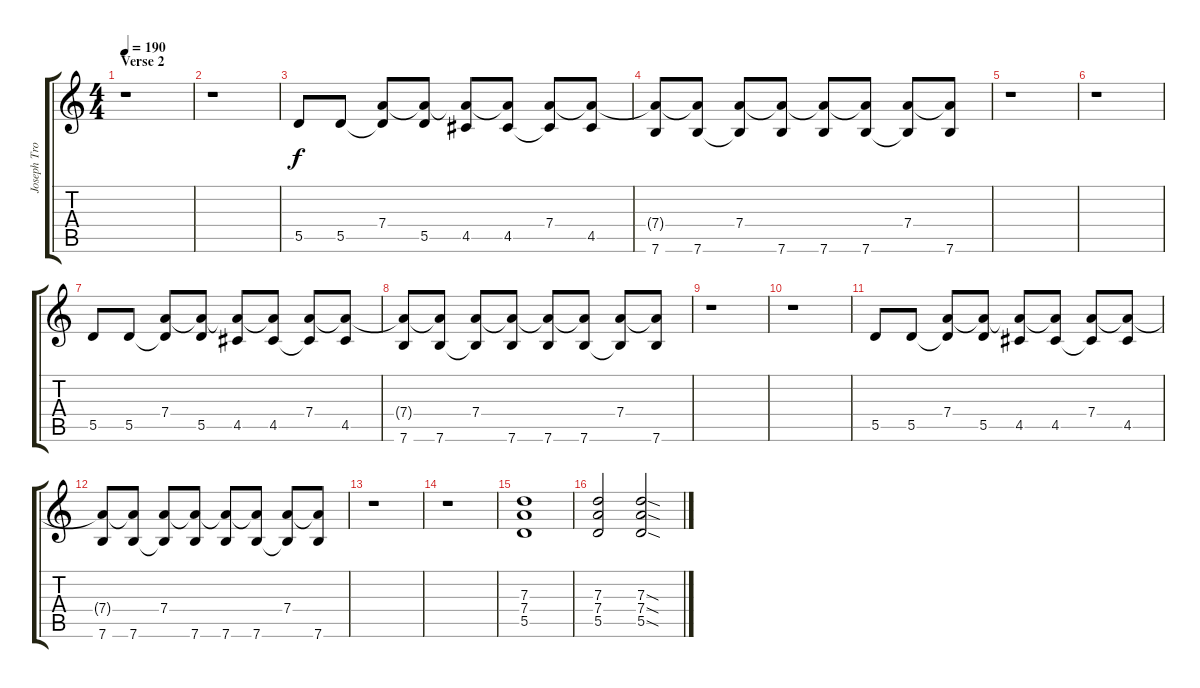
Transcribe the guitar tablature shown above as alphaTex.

\track ("Joseph Trohman (Lead Guitar)" "Joseph Tro") {instrument distortionguitar}
\staff {score tabs}
\tuning (E4 B3 G3 D3 A2 E2) {hide}
\ts (4 4)
\section ("" "Verse 2")
\tempo 190
\clef g2
\ks c
r.1{dy f} |
r.1 |
5.5.8 5.5.8 (7.4 5.5{t}).8 (7.4{t} 5.5).8 (7.4{t} 4.5).8 (7.4{t} 4.5).8 (7.4 4.5{t}).8 (7.4{t} 4.5).8 |
(7.4{t} 7.6).8 (7.4{t} 7.6).8 (7.4 7.6{t}).8 (7.4{t} 7.6).8 (7.4{t} 7.6).8 (7.4{t} 7.6).8 (7.4 7.6{t}).8 (7.4{t} 7.6).8 |
r.1 |
r.1 |
5.5.8 5.5.8 (7.4 5.5{t}).8 (7.4{t} 5.5).8 (7.4{t} 4.5).8 (7.4{t} 4.5).8 (7.4 4.5{t}).8 (7.4{t} 4.5).8 |
(7.4{t} 7.6).8 (7.4{t} 7.6).8 (7.4 7.6{t}).8 (7.4{t} 7.6).8 (7.4{t} 7.6).8 (7.4{t} 7.6).8 (7.4 7.6{t}).8 (7.4{t} 7.6).8 |
r.1 |
r.1 |
5.5.8 5.5.8 (7.4 5.5{t}).8 (7.4{t} 5.5).8 (7.4{t} 4.5).8 (7.4{t} 4.5).8 (7.4 4.5{t}).8 (7.4{t} 4.5).8 |
(7.4{t} 7.6).8 (7.4{t} 7.6).8 (7.4 7.6{t}).8 (7.4{t} 7.6).8 (7.4{t} 7.6).8 (7.4{t} 7.6).8 (7.4 7.6{t}).8 (7.4{t} 7.6).8 |
r.1 |
r.1 |
(7.3 7.4 5.5).1 |
(7.3 7.4 5.5).2 (7.3{sod} 7.4{sod} 5.5{sod}).2
